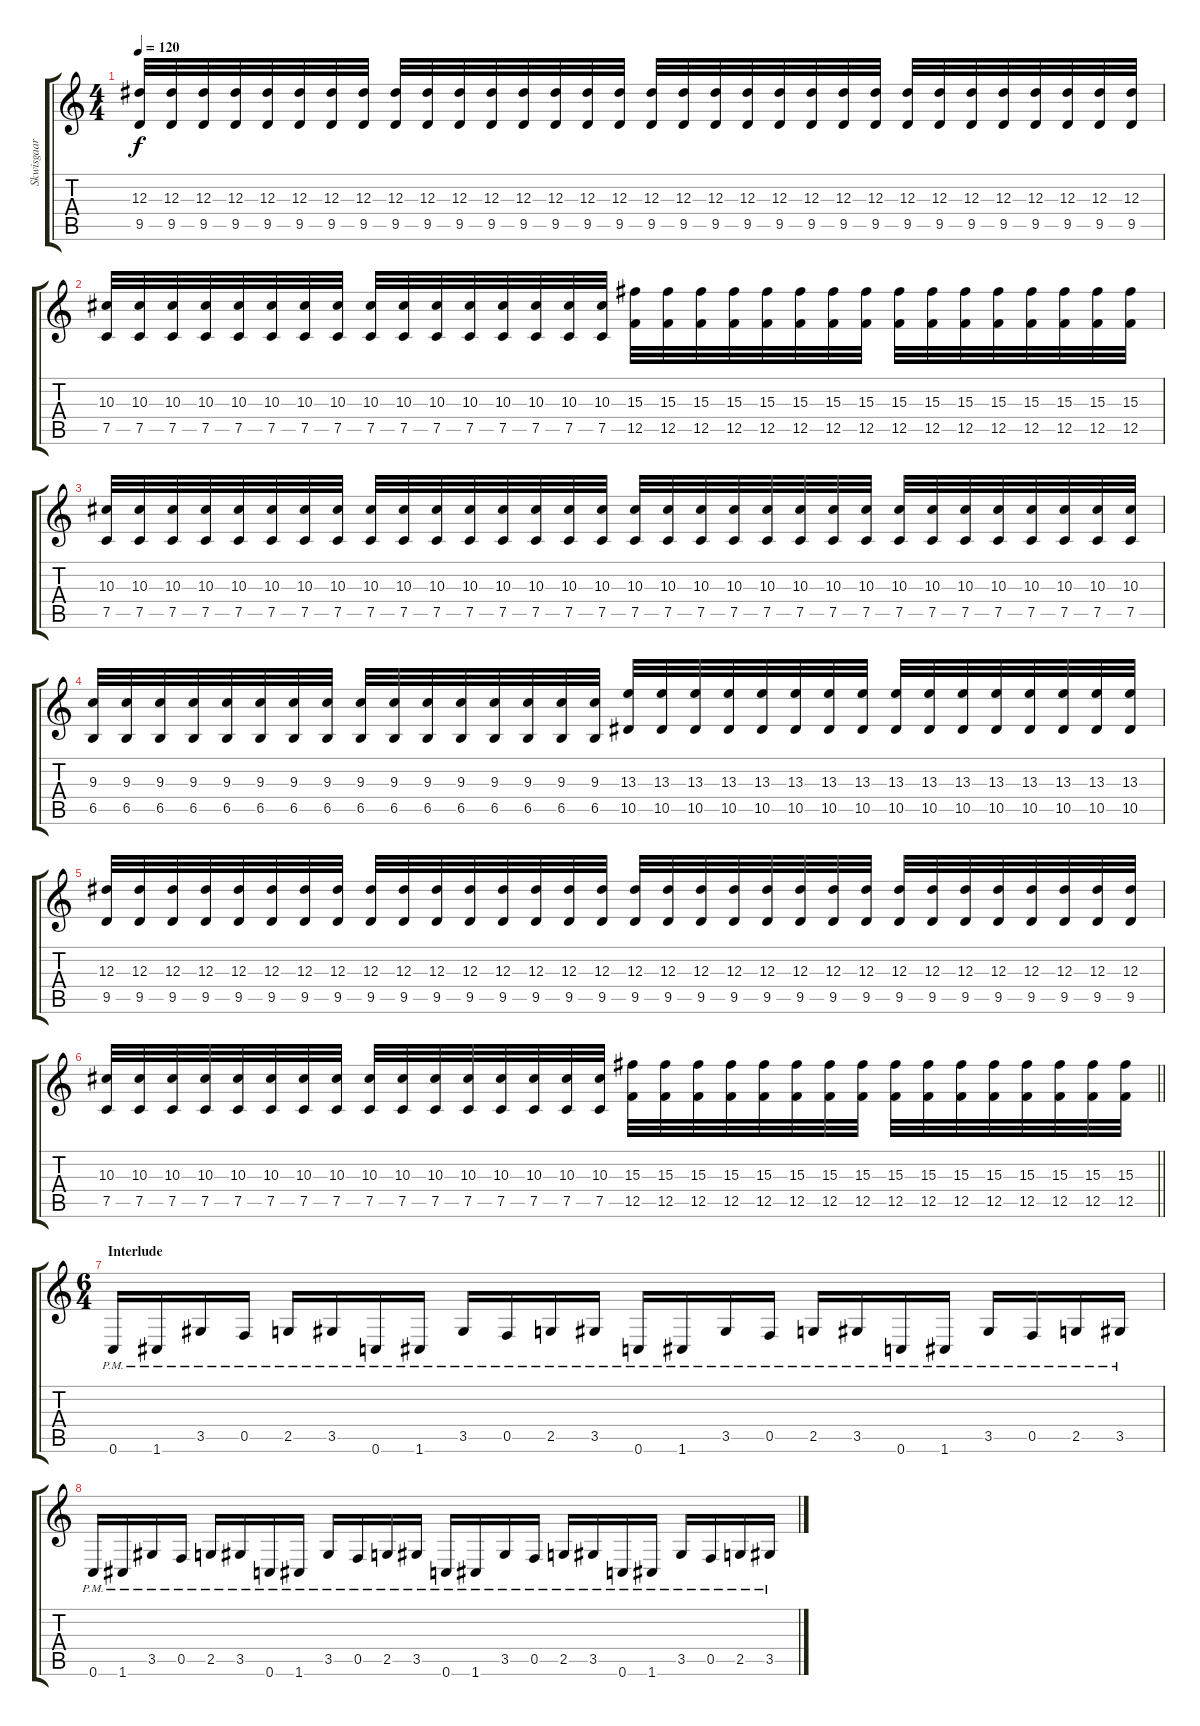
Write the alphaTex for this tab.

\track ("Skwisgaar Skwigelf (Lead Guitar 1)" "Skwisgaar ") {instrument distortionguitar}
\staff {score tabs}
\tuning (C4 G3 Eb3 Bb2 F2 C2) {hide}
\ts (4 4)
\tempo 120
\clef g2
\ks c
(12.3 9.5).32{dy f} (12.3 9.5).32 (12.3 9.5).32 (12.3 9.5).32 (12.3 9.5).32 (12.3 9.5).32 (12.3 9.5).32 (12.3 9.5).32 (12.3 9.5).32 (12.3 9.5).32 (12.3 9.5).32 (12.3 9.5).32 (12.3 9.5).32 (12.3 9.5).32 (12.3 9.5).32 (12.3 9.5).32 (12.3 9.5).32 (12.3 9.5).32 (12.3 9.5).32 (12.3 9.5).32 (12.3 9.5).32 (12.3 9.5).32 (12.3 9.5).32 (12.3 9.5).32 (12.3 9.5).32 (12.3 9.5).32 (12.3 9.5).32 (12.3 9.5).32 (12.3 9.5).32 (12.3 9.5).32 (12.3 9.5).32 (12.3 9.5).32 |
(10.3 7.5).32 (10.3 7.5).32 (10.3 7.5).32 (10.3 7.5).32 (10.3 7.5).32 (10.3 7.5).32 (10.3 7.5).32 (10.3 7.5).32 (10.3 7.5).32 (10.3 7.5).32 (10.3 7.5).32 (10.3 7.5).32 (10.3 7.5).32 (10.3 7.5).32 (10.3 7.5).32 (10.3 7.5).32 (15.3 12.5).32 (15.3 12.5).32 (15.3 12.5).32 (15.3 12.5).32 (15.3 12.5).32 (15.3 12.5).32 (15.3 12.5).32 (15.3 12.5).32 (15.3 12.5).32 (15.3 12.5).32 (15.3 12.5).32 (15.3 12.5).32 (15.3 12.5).32 (15.3 12.5).32 (15.3 12.5).32 (15.3 12.5).32 |
(10.3 7.5).32 (10.3 7.5).32 (10.3 7.5).32 (10.3 7.5).32 (10.3 7.5).32 (10.3 7.5).32 (10.3 7.5).32 (10.3 7.5).32 (10.3 7.5).32 (10.3 7.5).32 (10.3 7.5).32 (10.3 7.5).32 (10.3 7.5).32 (10.3 7.5).32 (10.3 7.5).32 (10.3 7.5).32 (10.3 7.5).32 (10.3 7.5).32 (10.3 7.5).32 (10.3 7.5).32 (10.3 7.5).32 (10.3 7.5).32 (10.3 7.5).32 (10.3 7.5).32 (10.3 7.5).32 (10.3 7.5).32 (10.3 7.5).32 (10.3 7.5).32 (10.3 7.5).32 (10.3 7.5).32 (10.3 7.5).32 (10.3 7.5).32 |
(9.3 6.5).32 (9.3 6.5).32 (9.3 6.5).32 (9.3 6.5).32 (9.3 6.5).32 (9.3 6.5).32 (9.3 6.5).32 (9.3 6.5).32 (9.3 6.5).32 (9.3 6.5).32 (9.3 6.5).32 (9.3 6.5).32 (9.3 6.5).32 (9.3 6.5).32 (9.3 6.5).32 (9.3 6.5).32 (13.3 10.5).32 (13.3 10.5).32 (13.3 10.5).32 (13.3 10.5).32 (13.3 10.5).32 (13.3 10.5).32 (13.3 10.5).32 (13.3 10.5).32 (13.3 10.5).32 (13.3 10.5).32 (13.3 10.5).32 (13.3 10.5).32 (13.3 10.5).32 (13.3 10.5).32 (13.3 10.5).32 (13.3 10.5).32 |
(12.3 9.5).32 (12.3 9.5).32 (12.3 9.5).32 (12.3 9.5).32 (12.3 9.5).32 (12.3 9.5).32 (12.3 9.5).32 (12.3 9.5).32 (12.3 9.5).32 (12.3 9.5).32 (12.3 9.5).32 (12.3 9.5).32 (12.3 9.5).32 (12.3 9.5).32 (12.3 9.5).32 (12.3 9.5).32 (12.3 9.5).32 (12.3 9.5).32 (12.3 9.5).32 (12.3 9.5).32 (12.3 9.5).32 (12.3 9.5).32 (12.3 9.5).32 (12.3 9.5).32 (12.3 9.5).32 (12.3 9.5).32 (12.3 9.5).32 (12.3 9.5).32 (12.3 9.5).32 (12.3 9.5).32 (12.3 9.5).32 (12.3 9.5).32 |
\barLineRight lightlight
(10.3 7.5).32 (10.3 7.5).32 (10.3 7.5).32 (10.3 7.5).32 (10.3 7.5).32 (10.3 7.5).32 (10.3 7.5).32 (10.3 7.5).32 (10.3 7.5).32 (10.3 7.5).32 (10.3 7.5).32 (10.3 7.5).32 (10.3 7.5).32 (10.3 7.5).32 (10.3 7.5).32 (10.3 7.5).32 (15.3 12.5).32 (15.3 12.5).32 (15.3 12.5).32 (15.3 12.5).32 (15.3 12.5).32 (15.3 12.5).32 (15.3 12.5).32 (15.3 12.5).32 (15.3 12.5).32 (15.3 12.5).32 (15.3 12.5).32 (15.3 12.5).32 (15.3 12.5).32 (15.3 12.5).32 (15.3 12.5).32 (15.3 12.5).32 |
\ts (6 4)
\section ("" "Interlude")
0.6{pm}.16 1.6{pm}.16 3.5{pm}.16 0.5{pm}.16 2.5{pm}.16 3.5{pm}.16 0.6{pm}.16 1.6{pm}.16 3.5{pm}.16 0.5{pm}.16 2.5{pm}.16 3.5{pm}.16 0.6{pm}.16 1.6{pm}.16 3.5{pm}.16 0.5{pm}.16 2.5{pm}.16 3.5{pm}.16 0.6{pm}.16 1.6{pm}.16 3.5{pm}.16 0.5{pm}.16 2.5{pm}.16 3.5{pm}.16 |
0.6{pm}.16 1.6{pm}.16 3.5{pm}.16 0.5{pm}.16 2.5{pm}.16 3.5{pm}.16 0.6{pm}.16 1.6{pm}.16 3.5{pm}.16 0.5{pm}.16 2.5{pm}.16 3.5{pm}.16 0.6{pm}.16 1.6{pm}.16 3.5{pm}.16 0.5{pm}.16 2.5{pm}.16 3.5{pm}.16 0.6{pm}.16 1.6{pm}.16 3.5{pm}.16 0.5{pm}.16 2.5{pm}.16 3.5{pm}.16
